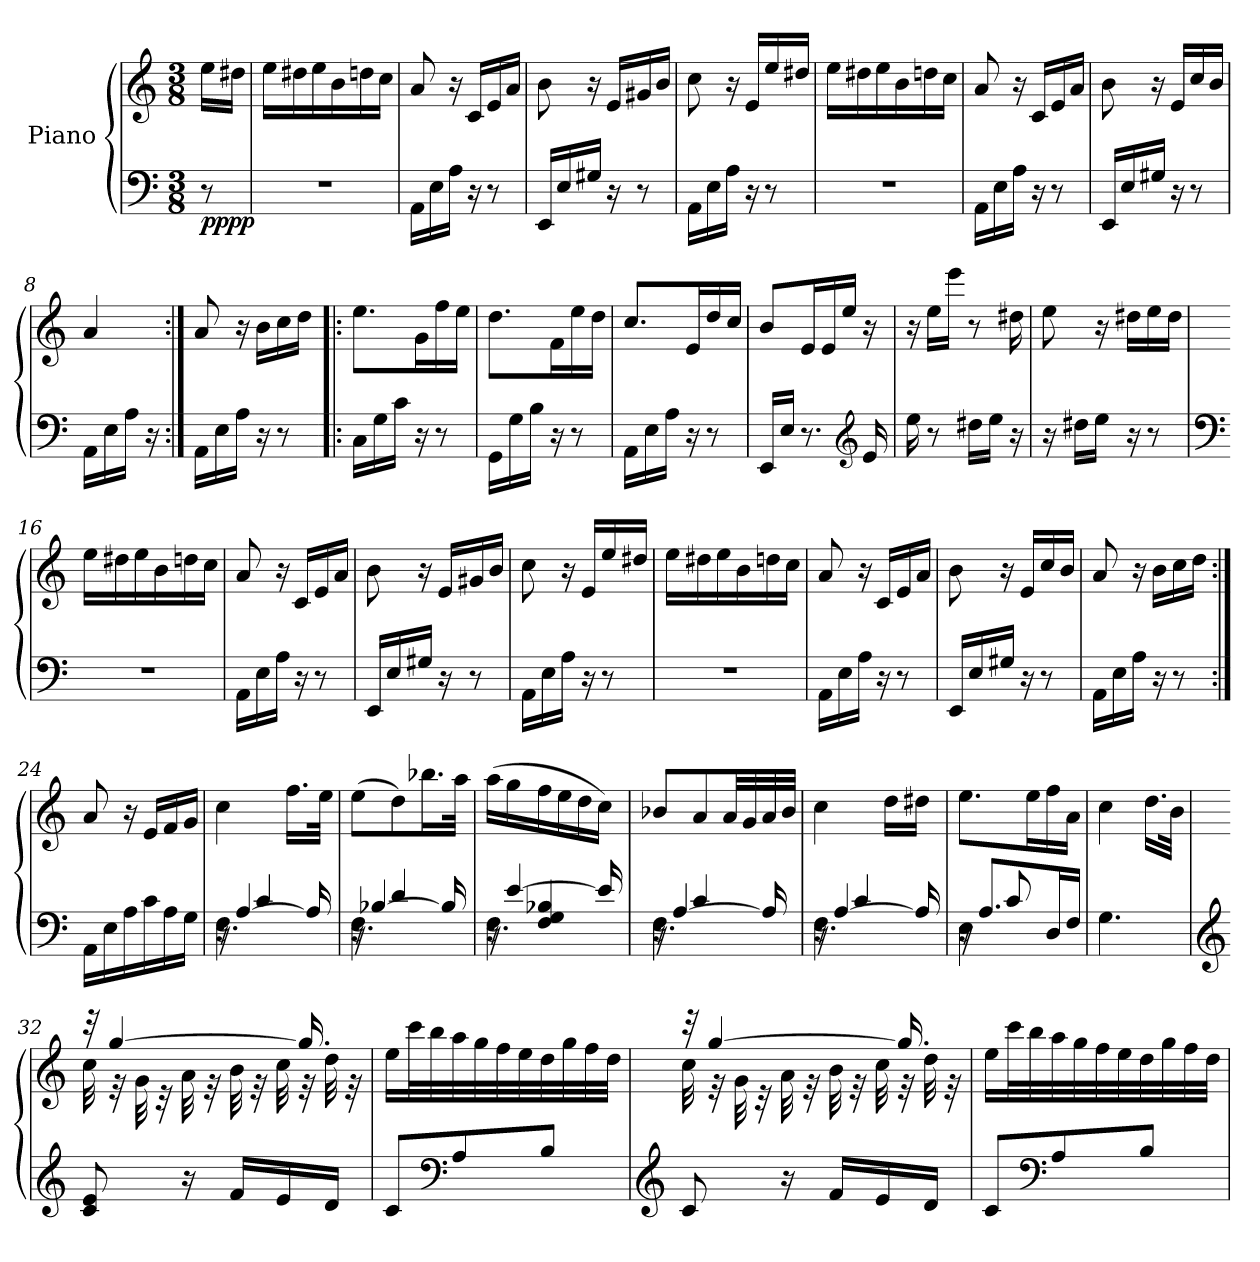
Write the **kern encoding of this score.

**kern	**kern	**dynam
*part1	*part1	*part1
*staff2	*staff1	*staff1/2
*I"Piano	*	*
*clefF4	*clefG2	*
*k[]	*k[]	*
*M3/8	*M3/8	*
*MM48	*MM48	*
=	=	=
!	!	!LO:DY:b=2
!	!	!LO:DY:n=1:b
8r	16ee\LL	pp pp
.	16dd#X\JJ	.
=1	=1	=1
4.r	16ee\LL	.
.	16dd#X\	.
.	16ee\	.
.	16b\	.
.	16ddn\	.
.	16cc\JJ	.
=2	=2	=2
16AA\LL	8a/	.
16E\	.	.
16A\JJ	16r	.
16r	16c/LL	.
8r	16e/	.
.	16a/JJ	.
=3	=3	=3
16EE/LL	8b\	.
16E/	.	.
16G#X/JJ	16r	.
16r	16e/LL	.
8r	16g#X/	.
.	16b/JJ	.
=4	=4	=4
16AA\LL	8cc\	.
16E\	.	.
16A\JJ	16r	.
16r	16e/LL	.
8r	16ee/	.
.	16dd#X/JJ	.
=5	=5	=5
4.r	16ee\LL	.
.	16dd#X\	.
.	16ee\	.
.	16b\	.
.	16ddn\	.
.	16cc\JJ	.
=6	=6	=6
16AA\LL	8a/	.
16E\	.	.
16A\JJ	16r	.
16r	16c/LL	.
8r	16e/	.
.	16a/JJ	.
!!LO:LB:g=z
=7	=7	=7
16EE/LL	8b\	.
16E/	.	.
16G#X/JJ	16r	.
16r	16e/LL	.
8r	16cc/	.
.	16b/JJ	.
=8	=8	=8
16AA\LL	4a/	.
16E\	.	.
16A\JJ	.	.
16r	.	.
=9:|!	=9:|!	=9:|!
16AA\LL	8a/	.
16E\	.	.
16A\JJ	16r	.
16r	16b\LL	.
8r	16cc\	.
.	16dd\JJ	.
=10!|:	=10!|:	=10!|:
16C\LL	8.ee\L	.
16G\	.	.
16c\JJ	.	.
16r	16g\L	.
8r	16ff\	.
.	16ee\JJ	.
=11	=11	=11
16GG\LL	8.dd\L	.
16G\	.	.
16B\JJ	.	.
16r	16f\L	.
8r	16ee\	.
.	16dd\JJ	.
=12	=12	=12
16AA\LL	8.cc/L	.
16E\	.	.
16A\JJ	.	.
16r	16e/L	.
8r	16dd/	.
.	16cc/JJ	.
=13	=13	=13
16EE/LL	8b/L	.
16E/JJ	.	.
8.r	16e/L	.
.	16e/	.
.	16ee/JJ	.
*clefG2	*	*
16e/	16r	.
=14	=14	=14
16ee\	16r	.
8r	16ee\LL	.
.	16eee\JJ	.
16dd#X\LL	8r	.
16ee\JJ	.	.
16r	16dd#X\	.
!!LO:LB:g=z
=15	=15	=15
16r	8ee\	.
16dd#X\LL	.	.
16ee\JJ	16r	.
16r	16dd#X\LL	.
8r	16ee\	.
.	16dd#\JJ	.
=16	=16	=16
*clefF4	*	*
4.r	16ee\LL	.
.	16dd#X\	.
.	16ee\	.
.	16b\	.
.	16ddn\	.
.	16cc\JJ	.
=17	=17	=17
16AA\LL	8a/	.
16E\	.	.
16A\JJ	16r	.
16r	16c/LL	.
8r	16e/	.
.	16a/JJ	.
=18	=18	=18
16EE/LL	8b\	.
16E/	.	.
16G#X/JJ	16r	.
16r	16e/LL	.
8r	16g#X/	.
.	16b/JJ	.
=19	=19	=19
16AA\LL	8cc\	.
16E\	.	.
16A\JJ	16r	.
16r	16e/LL	.
8r	16ee/	.
.	16dd#X/JJ	.
=20	=20	=20
4.r	16ee\LL	.
.	16dd#X\	.
.	16ee\	.
.	16b\	.
.	16ddn\	.
.	16cc\JJ	.
=21	=21	=21
16AA\LL	8a/	.
16E\	.	.
16A\JJ	16r	.
16r	16c/LL	.
8r	16e/	.
.	16a/JJ	.
!!LO:LB:g=z
=22	=22	=22
16EE/LL	8b\	.
16E/	.	.
16G#X/JJ	16r	.
16r	16e/LL	.
8r	16cc/	.
.	16b/JJ	.
=23	=23	=23
16AA\LL	8a/	.
16E\	.	.
16A\JJ	16r	.
16r	16b\LL	.
8r	16cc\	.
.	16dd\JJ	.
=24:|!	=24:|!	=24:|!
16AA\LL	8a/	.
16E\	.	.
16A\	16r	.
16c\	16e/LL	.
16A\	16f/	.
16G\JJ	16g/JJ	.
=25	=25	=25
*^	*	*
*	*^	*	*
16r	4.F\	8r	4cc\	.
[4A/	.	.	.	.
.	.	4c/	.	.
.	.	.	16.ff\LL	.
16A/]	.	.	.	.
.	.	.	32ee\JJk	.
=26	=26	=26	=26	=26
16r	4.F\	8r	(>8ee\L	.
[4B-X/	.	.	.	.
.	.	4d/	8dd\)	.
.	.	.	16.bb-X\L	.
16B-/]	.	.	.	.
.	.	.	32aa\JJk	.
=27	=27	=27	=27	=27
16r	4.F\	8r	(>16aa\LL	.
[4e/	.	.	16gg\	.
.	.	4F/ 4G/ 4B-X/	16ff\	.
.	.	.	16ee\	.
.	.	.	16dd\	.
16e/]	.	.	16cc\JJ)	.
!!LO:LB:g=z
=28	=28	=28	=28	=28
16r	4.F\	8r	8b-X/L	.
[4A/	.	.	.	.
.	.	4c/	8a/	.
.	.	.	32a/LL	.
.	.	.	32g/	.
16A/]	.	.	32a/	.
.	.	.	32b-/JJJ	.
=29	=29	=29	=29	=29
16r	4.F\	8r	4cc\	.
[4A/	.	.	.	.
.	.	4c/	.	.
.	.	.	16dd\LL	.
16A/]	.	.	16dd#X\JJ	.
=30	=30	=30	=30	=30
16r	4E\	8r	8.ee\L	.
8.A/L	.	.	.	.
.	.	8c/	.	.
.	.	.	16ee\L	.
16D/L	8ryy	8ryy	16ff\	.
16F/JJ	.	.	16a\JJ	.
*v	*v	*v	*	*
=31	=31	=31
4.G\	4cc\	.
.	16.dd\LL	.
.	32b\JJk	.
=32	=32	=32
*clefG2	*	*
*	*^	*
8c/ 8e/	32r	32cc\	.
.	[4gg/	32r	.
.	.	32g\	.
.	.	32r	.
16r	.	32a\	.
.	.	32r	.
16f/LL	.	32b\	.
.	.	32r	.
16e/	.	32cc\	.
.	16.gg/]	32r	.
16d/JJ	.	32dd\	.
.	.	32r	.
*	*v	*v	*
=33	=33	=33
8c/L	16ee\LL	.
*clefF4	*	*
.	32ccc\L	.
.	32bb\	.
8A/	32aa\	.
.	32gg\	.
.	32ff\	.
.	32ee\	.
8B/J	32dd\	.
.	32gg\	.
.	32ff\	.
.	32dd\JJJ	.
!!LO:PB:g=z
=34	=34	=34
*clefG2	*	*
*	*^	*
8c/	32r	32cc\	.
.	[4gg/	32r	.
.	.	32g\	.
.	.	32r	.
16r	.	32a\	.
.	.	32r	.
16f/LL	.	32b\	.
.	.	32r	.
16e/	.	32cc\	.
.	16.gg/]	32r	.
16d/JJ	.	32dd\	.
.	.	32r	.
*	*v	*v	*
=35	=35	=35
8c/L	16ee\LL	.
.	32ccc\L	.
.	32bb\	.
*clefF4	*	*
8A/	32aa\	.
.	32gg\	.
.	32ff\	.
.	32ee\	.
8B/J	32dd\	.
.	32gg\	.
.	32ff\	.
.	32dd\JJJ	.
=	=	=
*-	*-	*-
